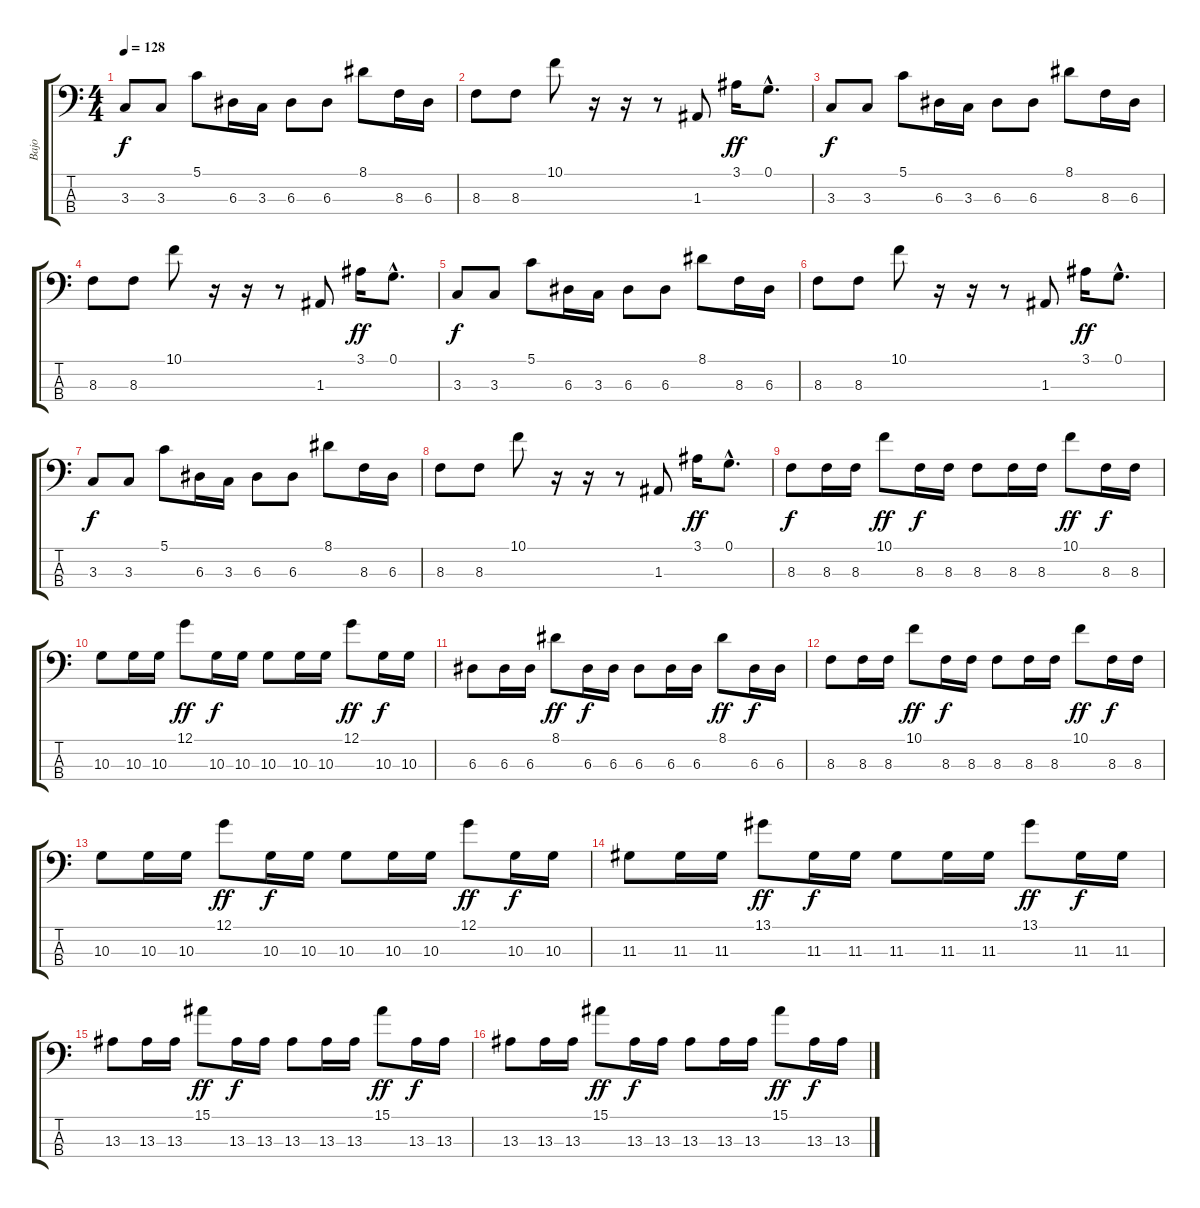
\track ("Bajo" "Bajo") {instrument synthbass2}
\staff {score tabs}
\tuning (G2 D2 A1 E1) {hide}
\ts (4 4)
\tempo 128
\clef f4
\ks c
3.3.8{dy f} 3.3.8 5.1.8 6.3.16 3.3.16 6.3.8 6.3.8 8.1.8 8.3.16 6.3.16 |
8.3.8 8.3.8 10.1.8 r.16 r.16 r.8 1.3.8 3.1.16{dy ff} 0.1{hac}.8{d} |
3.3.8{dy f} 3.3.8 5.1.8 6.3.16 3.3.16 6.3.8 6.3.8 8.1.8 8.3.16 6.3.16 |
8.3.8 8.3.8 10.1.8 r.16 r.16 r.8 1.3.8 3.1.16{dy ff} 0.1{hac}.8{d} |
3.3.8{dy f} 3.3.8 5.1.8 6.3.16 3.3.16 6.3.8 6.3.8 8.1.8 8.3.16 6.3.16 |
8.3.8 8.3.8 10.1.8 r.16 r.16 r.8 1.3.8 3.1.16{dy ff} 0.1{hac}.8{d} |
3.3.8{dy f} 3.3.8 5.1.8 6.3.16 3.3.16 6.3.8 6.3.8 8.1.8 8.3.16 6.3.16 |
8.3.8 8.3.8 10.1.8 r.16 r.16 r.8 1.3.8 3.1.16{dy ff} 0.1{hac}.8{d} |
8.3.8{dy f} 8.3.16 8.3.16 10.1.8{dy ff} 8.3.16{dy f} 8.3.16 8.3.8 8.3.16 8.3.16 10.1.8{dy ff} 8.3.16{dy f} 8.3.16 |
10.3.8 10.3.16 10.3.16 12.1.8{dy ff} 10.3.16{dy f} 10.3.16 10.3.8 10.3.16 10.3.16 12.1.8{dy ff} 10.3.16{dy f} 10.3.16 |
6.3.8 6.3.16 6.3.16 8.1.8{dy ff} 6.3.16{dy f} 6.3.16 6.3.8 6.3.16 6.3.16 8.1.8{dy ff} 6.3.16{dy f} 6.3.16 |
8.3.8 8.3.16 8.3.16 10.1.8{dy ff} 8.3.16{dy f} 8.3.16 8.3.8 8.3.16 8.3.16 10.1.8{dy ff} 8.3.16{dy f} 8.3.16 |
10.3.8 10.3.16 10.3.16 12.1.8{dy ff} 10.3.16{dy f} 10.3.16 10.3.8 10.3.16 10.3.16 12.1.8{dy ff} 10.3.16{dy f} 10.3.16 |
11.3.8 11.3.16 11.3.16 13.1.8{dy ff} 11.3.16{dy f} 11.3.16 11.3.8 11.3.16 11.3.16 13.1.8{dy ff} 11.3.16{dy f} 11.3.16 |
13.3.8 13.3.16 13.3.16 15.1.8{dy ff} 13.3.16{dy f} 13.3.16 13.3.8 13.3.16 13.3.16 15.1.8{dy ff} 13.3.16{dy f} 13.3.16 |
13.3.8 13.3.16 13.3.16 15.1.8{dy ff} 13.3.16{dy f} 13.3.16 13.3.8 13.3.16 13.3.16 15.1.8{dy ff} 13.3.16{dy f} 13.3.16
